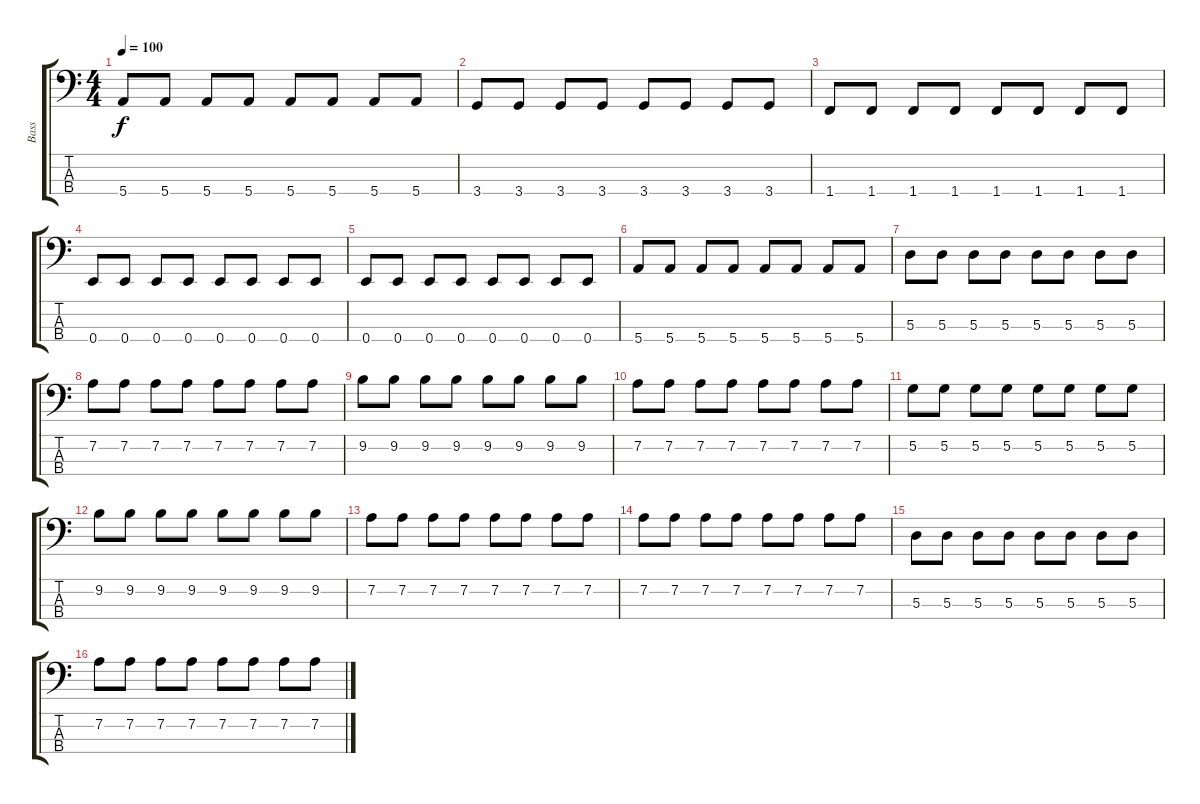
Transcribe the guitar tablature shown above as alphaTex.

\track ("Bass" "Bass") {instrument electricbassfinger}
\staff {score tabs}
\tuning (G2 D2 A1 E1) {hide}
\ts (4 4)
\tempo 100
\clef f4
\ks c
5.4.8{dy f} 5.4.8 5.4.8 5.4.8 5.4.8 5.4.8 5.4.8 5.4.8 |
3.4.8 3.4.8 3.4.8 3.4.8 3.4.8 3.4.8 3.4.8 3.4.8 |
1.4.8 1.4.8 1.4.8 1.4.8 1.4.8 1.4.8 1.4.8 1.4.8 |
0.4.8 0.4.8 0.4.8 0.4.8 0.4.8 0.4.8 0.4.8 0.4.8 |
0.4.8 0.4.8 0.4.8 0.4.8 0.4.8 0.4.8 0.4.8 0.4.8 |
5.4.8 5.4.8 5.4.8 5.4.8 5.4.8 5.4.8 5.4.8 5.4.8 |
5.3.8 5.3.8 5.3.8 5.3.8 5.3.8 5.3.8 5.3.8 5.3.8 |
7.2.8 7.2.8 7.2.8 7.2.8 7.2.8 7.2.8 7.2.8 7.2.8 |
9.2.8 9.2.8 9.2.8 9.2.8 9.2.8 9.2.8 9.2.8 9.2.8 |
7.2.8 7.2.8 7.2.8 7.2.8 7.2.8 7.2.8 7.2.8 7.2.8 |
5.2.8 5.2.8 5.2.8 5.2.8 5.2.8 5.2.8 5.2.8 5.2.8 |
9.2.8 9.2.8 9.2.8 9.2.8 9.2.8 9.2.8 9.2.8 9.2.8 |
7.2.8 7.2.8 7.2.8 7.2.8 7.2.8 7.2.8 7.2.8 7.2.8 |
7.2.8 7.2.8 7.2.8 7.2.8 7.2.8 7.2.8 7.2.8 7.2.8 |
5.3.8 5.3.8 5.3.8 5.3.8 5.3.8 5.3.8 5.3.8 5.3.8 |
7.2.8 7.2.8 7.2.8 7.2.8 7.2.8 7.2.8 7.2.8 7.2.8
